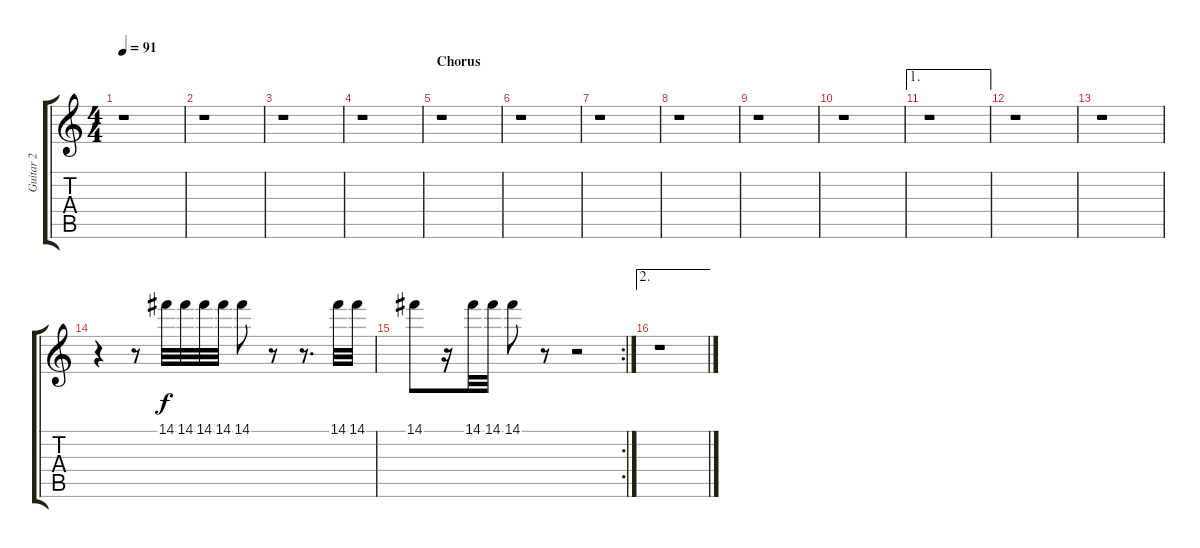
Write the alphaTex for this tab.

\track ("Guitar 2" "Guitar 2") {instrument distortionguitar}
\staff {score tabs}
\tuning (E4 B3 G3 D3 A2 E2) {hide}
\ts (4 4)
\tempo 91
\clef g2
\ks c
r.1{dy f} |
r.1 |
r.1 |
r.1 |
\section ("" "Chorus")
r.1 |
r.1 |
r.1 |
r.1 |
r.1 |
r.1 |
\ae 1
r.1 |
r.1 |
r.1 |
r.4 r.8 14.1.32 14.1.32 14.1.32 14.1.32 14.1.8 r.8 r.8{d} 14.1.32 14.1.32 |
\rc 2
14.1.8 r.16 14.1.32 14.1.32 14.1.8 r.8 r.2 |
\ae 2
r.1
